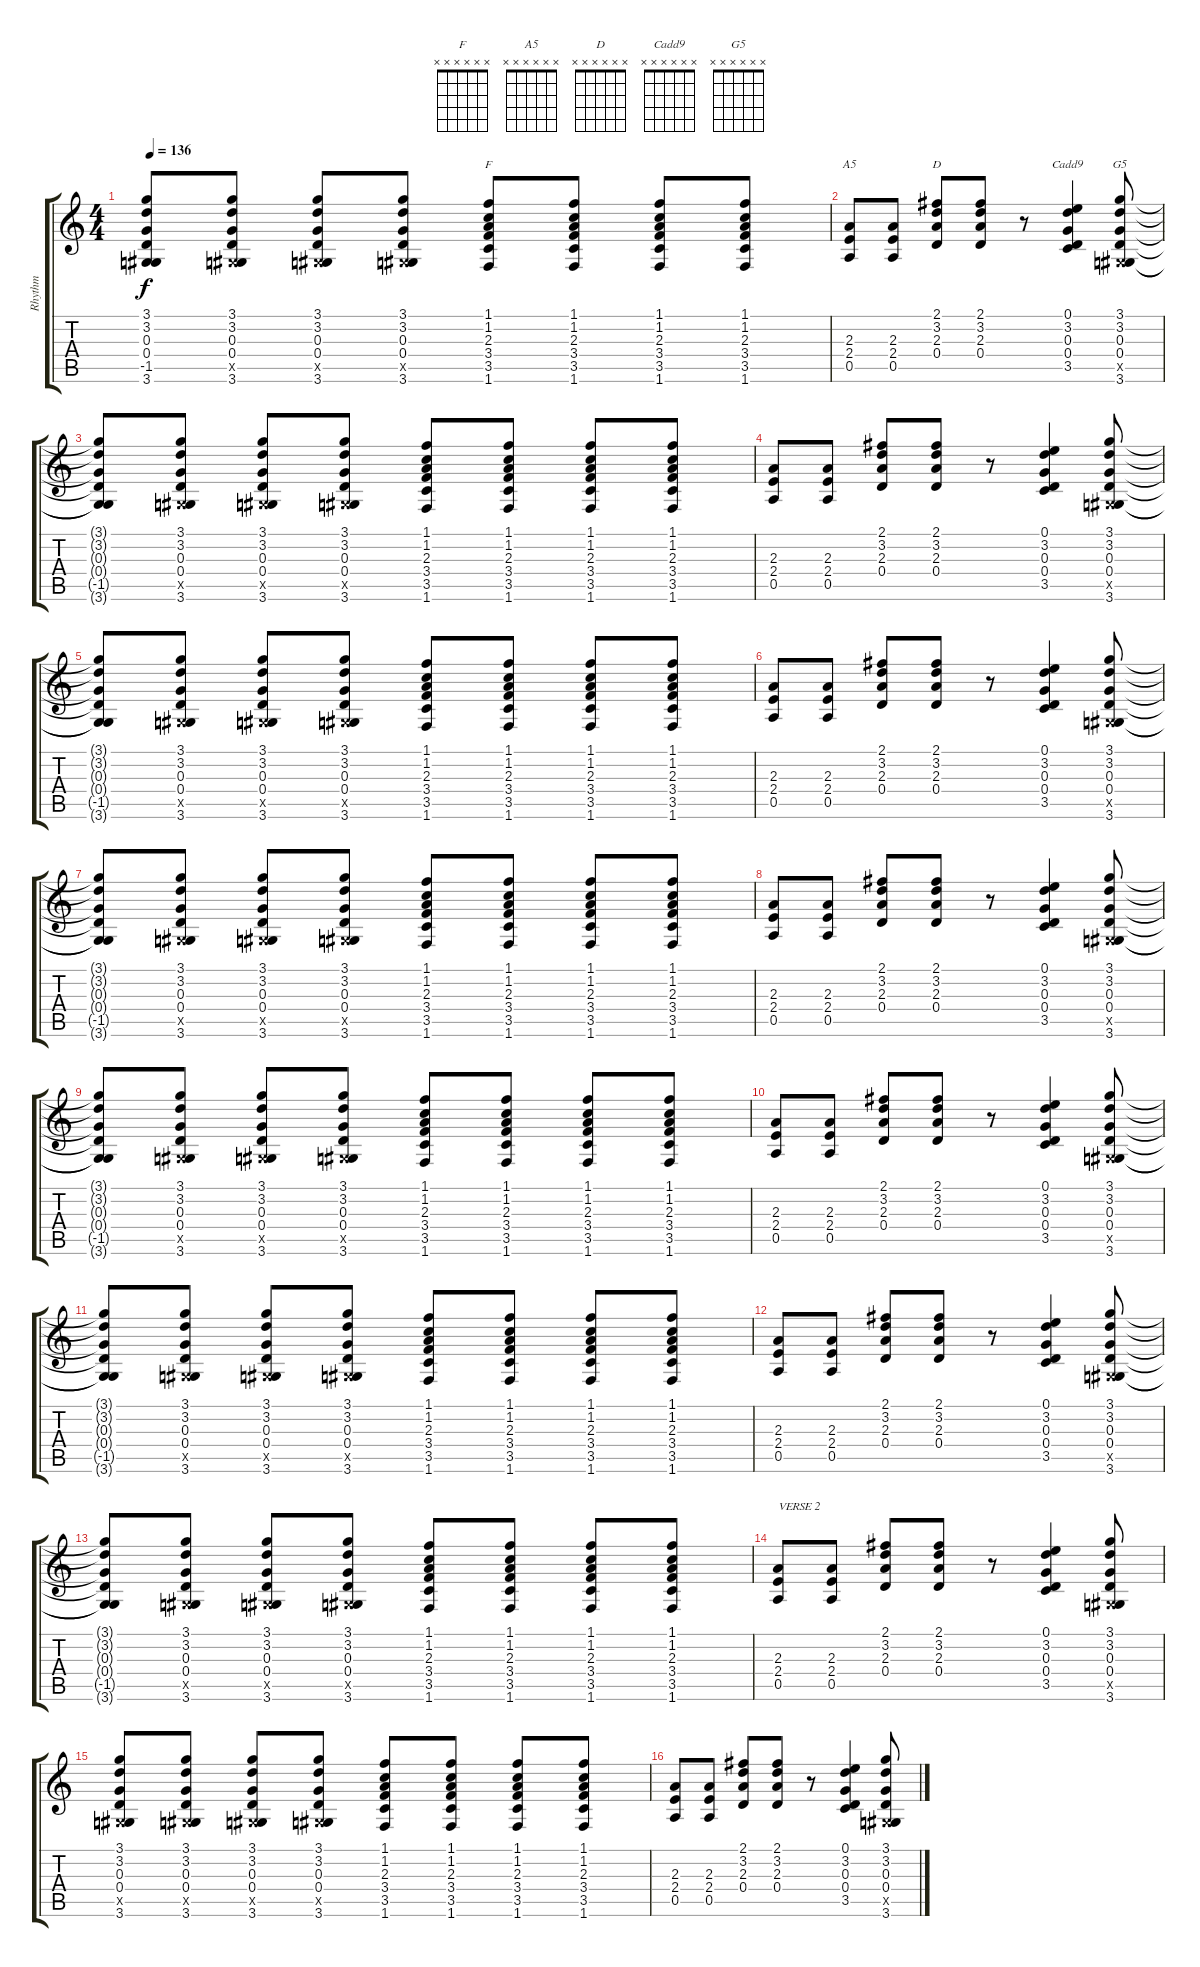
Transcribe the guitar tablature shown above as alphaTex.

\track ("Rhythm" "Rhythm") {instrument distortionguitar}
\staff {score tabs}
\tuning (E4 B3 G3 D3 A2 E2) {hide}
\chord ("F" x x x x x x) {firstfret 0}
\chord ("A5" x x x x x x) {firstfret 0}
\chord ("D" x x x x x x) {firstfret 0}
\chord ("Cadd9" x x x x x x) {firstfret 0}
\chord ("G5" x x x x x x) {firstfret 0}
\ts (4 4)
\tempo 136
\clef g2
\ks c
(3.1{t} 3.2{t} 0.3{t} 0.4{t} -1.5{t} 3.6{t}).8{dy f} (3.1 3.2 0.3 0.4 -1.5{x} 3.6).8 (3.1 3.2 0.3 0.4 -1.5{x} 3.6).8 (3.1 3.2 0.3 0.4 -1.5{x} 3.6).8 (1.1 1.2 2.3 3.4 3.5 1.6).8{ch "F"} (1.1 1.2 2.3 3.4 3.5 1.6).8 (1.1 1.2 2.3 3.4 3.5 1.6).8 (1.1 1.2 2.3 3.4 3.5 1.6).8 |
(2.3 2.4 0.5).8{ch "A5"} (2.3 2.4 0.5).8 (2.1 3.2 2.3 0.4).8{ch "D"} (2.1 3.2 2.3 0.4).8 r.8 (0.1 3.2 0.3 0.4 3.5).4{ch "Cadd9"} (3.1 3.2 0.3 0.4 -1.5{x} 3.6).8{ch "G5"} |
(3.1{t} 3.2{t} 0.3{t} 0.4{t} -1.5{t} 3.6{t}).8 (3.1 3.2 0.3 0.4 -1.5{x} 3.6).8 (3.1 3.2 0.3 0.4 -1.5{x} 3.6).8 (3.1 3.2 0.3 0.4 -1.5{x} 3.6).8 (1.1 1.2 2.3 3.4 3.5 1.6).8 (1.1 1.2 2.3 3.4 3.5 1.6).8 (1.1 1.2 2.3 3.4 3.5 1.6).8 (1.1 1.2 2.3 3.4 3.5 1.6).8 |
(2.3 2.4 0.5).8 (2.3 2.4 0.5).8 (2.1 3.2 2.3 0.4).8 (2.1 3.2 2.3 0.4).8 r.8 (0.1 3.2 0.3 0.4 3.5).4 (3.1 3.2 0.3 0.4 -1.5{x} 3.6).8 |
(3.1{t} 3.2{t} 0.3{t} 0.4{t} -1.5{t} 3.6{t}).8 (3.1 3.2 0.3 0.4 -1.5{x} 3.6).8 (3.1 3.2 0.3 0.4 -1.5{x} 3.6).8 (3.1 3.2 0.3 0.4 -1.5{x} 3.6).8 (1.1 1.2 2.3 3.4 3.5 1.6).8 (1.1 1.2 2.3 3.4 3.5 1.6).8 (1.1 1.2 2.3 3.4 3.5 1.6).8 (1.1 1.2 2.3 3.4 3.5 1.6).8 |
(2.3 2.4 0.5).8 (2.3 2.4 0.5).8 (2.1 3.2 2.3 0.4).8 (2.1 3.2 2.3 0.4).8 r.8 (0.1 3.2 0.3 0.4 3.5).4 (3.1 3.2 0.3 0.4 -1.5{x} 3.6).8 |
(3.1{t} 3.2{t} 0.3{t} 0.4{t} -1.5{t} 3.6{t}).8 (3.1 3.2 0.3 0.4 -1.5{x} 3.6).8 (3.1 3.2 0.3 0.4 -1.5{x} 3.6).8 (3.1 3.2 0.3 0.4 -1.5{x} 3.6).8 (1.1 1.2 2.3 3.4 3.5 1.6).8 (1.1 1.2 2.3 3.4 3.5 1.6).8 (1.1 1.2 2.3 3.4 3.5 1.6).8 (1.1 1.2 2.3 3.4 3.5 1.6).8 |
(2.3 2.4 0.5).8 (2.3 2.4 0.5).8 (2.1 3.2 2.3 0.4).8 (2.1 3.2 2.3 0.4).8 r.8 (0.1 3.2 0.3 0.4 3.5).4 (3.1 3.2 0.3 0.4 -1.5{x} 3.6).8 |
(3.1{t} 3.2{t} 0.3{t} 0.4{t} -1.5{t} 3.6{t}).8 (3.1 3.2 0.3 0.4 -1.5{x} 3.6).8 (3.1 3.2 0.3 0.4 -1.5{x} 3.6).8 (3.1 3.2 0.3 0.4 -1.5{x} 3.6).8 (1.1 1.2 2.3 3.4 3.5 1.6).8 (1.1 1.2 2.3 3.4 3.5 1.6).8 (1.1 1.2 2.3 3.4 3.5 1.6).8 (1.1 1.2 2.3 3.4 3.5 1.6).8 |
(2.3 2.4 0.5).8 (2.3 2.4 0.5).8 (2.1 3.2 2.3 0.4).8 (2.1 3.2 2.3 0.4).8 r.8 (0.1 3.2 0.3 0.4 3.5).4 (3.1 3.2 0.3 0.4 -1.5{x} 3.6).8 |
(3.1{t} 3.2{t} 0.3{t} 0.4{t} -1.5{t} 3.6{t}).8 (3.1 3.2 0.3 0.4 -1.5{x} 3.6).8 (3.1 3.2 0.3 0.4 -1.5{x} 3.6).8 (3.1 3.2 0.3 0.4 -1.5{x} 3.6).8 (1.1 1.2 2.3 3.4 3.5 1.6).8 (1.1 1.2 2.3 3.4 3.5 1.6).8 (1.1 1.2 2.3 3.4 3.5 1.6).8 (1.1 1.2 2.3 3.4 3.5 1.6).8 |
(2.3 2.4 0.5).8 (2.3 2.4 0.5).8 (2.1 3.2 2.3 0.4).8 (2.1 3.2 2.3 0.4).8 r.8 (0.1 3.2 0.3 0.4 3.5).4 (3.1 3.2 0.3 0.4 -1.5{x} 3.6).8 |
(3.1{t} 3.2{t} 0.3{t} 0.4{t} -1.5{t} 3.6{t}).8 (3.1 3.2 0.3 0.4 -1.5{x} 3.6).8 (3.1 3.2 0.3 0.4 -1.5{x} 3.6).8 (3.1 3.2 0.3 0.4 -1.5{x} 3.6).8 (1.1 1.2 2.3 3.4 3.5 1.6).8 (1.1 1.2 2.3 3.4 3.5 1.6).8 (1.1 1.2 2.3 3.4 3.5 1.6).8 (1.1 1.2 2.3 3.4 3.5 1.6).8 |
(2.3 2.4 0.5).8{txt "VERSE 2"} (2.3 2.4 0.5).8 (2.1 3.2 2.3 0.4).8 (2.1 3.2 2.3 0.4).8 r.8 (0.1 3.2 0.3 0.4 3.5).4 (3.1 3.2 0.3 0.4 -1.5{x} 3.6).8 |
(3.1 3.2 0.3 0.4 -1.5{x} 3.6).8 (3.1 3.2 0.3 0.4 -1.5{x} 3.6).8 (3.1 3.2 0.3 0.4 -1.5{x} 3.6).8 (3.1 3.2 0.3 0.4 -1.5{x} 3.6).8 (1.1 1.2 2.3 3.4 3.5 1.6).8 (1.1 1.2 2.3 3.4 3.5 1.6).8 (1.1 1.2 2.3 3.4 3.5 1.6).8 (1.1 1.2 2.3 3.4 3.5 1.6).8 |
(2.3 2.4 0.5).8 (2.3 2.4 0.5).8 (2.1 3.2 2.3 0.4).8 (2.1 3.2 2.3 0.4).8 r.8 (0.1 3.2 0.3 0.4 3.5).4 (3.1 3.2 0.3 0.4 -1.5{x} 3.6).8
